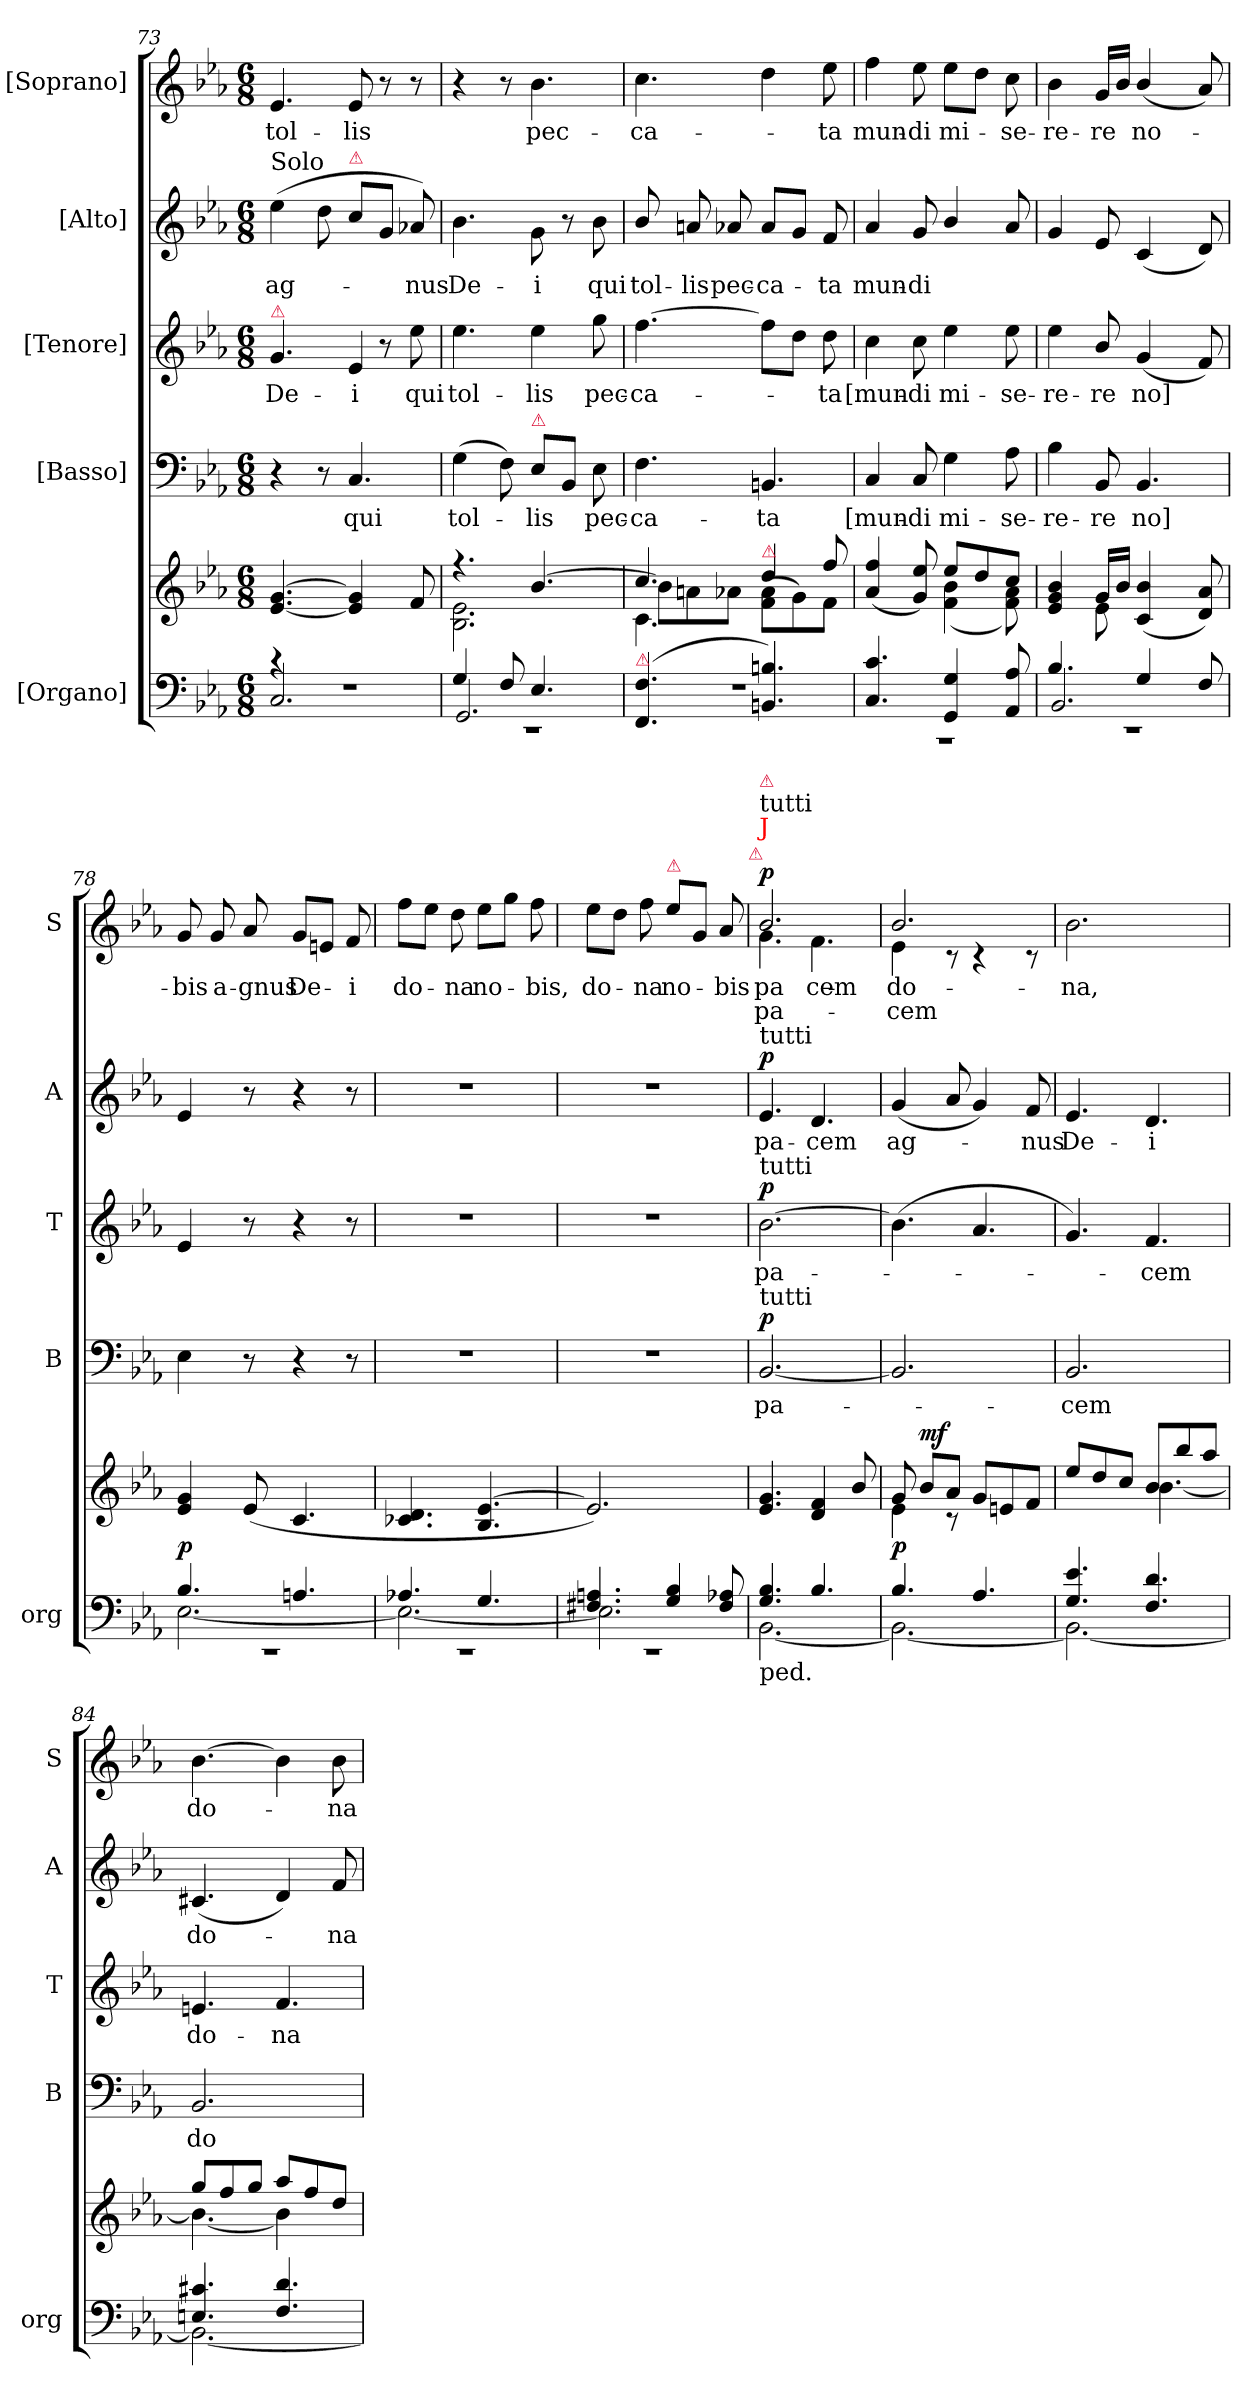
**kern	**kern	**dynam	**kern	**text	**dynam	**kern	**text	**dynam	**kern	**text	**dynam	**kern	**text	**text	**dynam
*part5	*part5	*part5	*part4	*part4	*part4	*part3	*part3	*part3	*part2	*part2	*part2	*part1	*part1	*part1	*part1
*staff6	*staff5	*staff5/6	*staff4	*staff4	*staff4	*staff3	*staff3	*staff3	*staff2	*staff2	*staff2	*staff1	*staff1	*staff1	*staff1
*I"[Organo]	*	*	*I"[Basso]	*	*	*I"[Tenore]	*	*	*I"[Alto]	*	*	*I"[Soprano]	*	*	*
*I'org	*	*	*I'B	*	*	*I'T	*	*	*I'A	*	*	*I'S	*	*	*
*clefF4	*clefG2	*	*clefF4	*	*	*clefG2	*	*	*clefG2	*	*	*clefG2	*	*	*
*	*	*	*	*	*	*ITrd7c12	*	*	*	*	*	*	*	*	*
*k[b-e-a-]	*k[b-e-a-]	*	*k[b-e-a-]	*	*	*k[b-e-a-]	*	*	*k[b-e-a-]	*	*	*k[b-e-a-]	*	*	*
*M6/8	*M6/8	*	*M6/8	*	*	*M6/8	*	*	*M6/8	*	*	*M6/8	*	*	*
=73	=73	=73	=73	=73	=73	=73	=73	=73	=73	=73	=73	=73	=73	=73	=73
*^	*	*	*	*	*	*	*	*	*	*	*	*	*	*	*
*	*^	*	*	*	*	*	*	*	*	*	*	*	*	*	*	*
!	!	!	!	!	!	!	!	!	!	!	!LO:TX:a:t=Solo	!	!	!	!	!	!
!	!	!	!	!	!	!	!	!LO:TX:a:color=crimson:t=⚠	!	!	!	!	!	!	!	!	!
2.C/	4rc	2.rF	[4.e-/ [4.g/	.	4r	.	.	4.G/	De-	.	(4ee-\	ag-	.	4.e-/	-tol-	.	.
.	2ryy	.	.	.	8r	.	.	.	.	.	8dd\	.	.	.	.	.	.
!	!	!	!	!	!	!	!	!	!	!	!LO:TX:a:color=crimson:t=⚠	!	!	!	!	!	!
!	!	!	!	!	!	!	!	!LO:N:vis=4	!	!	!	!	!	!	!	!	!
.	.	.	4e-]/ 4g]/	.	4.C/	qui	.	8E-/	-i	.	8cc\L	.	.	8e-/	-lis	.	.
.	.	.	.	.	.	.	.	8r	.	.	8g/J	.	.	8r	.	.	.
.	.	.	8f/	.	.	.	.	8e-\	qui	.	8a-X/)	-nus	.	8r	.	.	.
=74	=74	=74	=74	=74	=74	=74	=74	=74	=74	=74	=74	=74	=74	=74	=74	=74	=74
*	*	*	*^	*	*	*	*	*	*	*	*	*	*	*	*	*	*
4G/	2.GG/	2.rEE	4.r	2.B-\ 2.e-\	.	(4G\	tol-	.	4.e-\	tol-	.	4.b-\	De-	.	4r	.	.	.
8F/	.	.	.	.	.	8F\)	.	.	.	.	.	.	.	.	8r	.	.	.
!	!	!	!	!	!	!LO:TX:a:color=crimson:t=⚠	!	!	!	!	!	!	!	!	!	!	!	!
4.E-/	.	.	[4.b-/	.	.	8E-\L	-lis	.	4e-\	-lis	.	8g\	-i	.	4.b-\	pec-	.	.
.	.	.	.	.	.	8BB-/J	.	.	.	.	.	8r	.	.	.	.	.	.
.	.	.	.	.	.	8E-\	pec-	.	8g\	pec-	.	8b-\	qui	.	.	.	.	.
*	*v	*v	*	*	*	*	*	*	*	*	*	*	*	*	*	*	*	*
=75	=75	=75	=75	=75	=75	=75	=75	=75	=75	=75	=75	=75	=75	=75	=75	=75	=75
*	*	*	*^	*	*	*	*	*	*	*	*	*	*	*	*	*	*
!LO:TX:a:color=crimson:t=⚠	!	!	!	!	!	!	!	!	!	!	!	!	!	!	!	!	!	!
(<4.FF/ 4.F/	2.rF	4.cc/	4.c	8b-\L]	.	4.F\	-ca-	.	[4.f\	-ca-	.	8b-/	tol-	.	4.cc\	-ca-	.	.
.	.	.	.	8an\	.	.	.	.	.	.	.	8an/	-lis	.	.	.	.	.
.	.	.	.	8a-X\J	.	.	.	.	.	.	.	8a-X/	pec-	.	.	.	.	.
!	!	!LO:TX:a:color=crimson:t=⚠	!	!	!	!	!	!	!	!	!	!	!	!	!	!	!	!
4.BBn/ 4.Bn/)	.	4dd/	4.ryy	(>8f\ 8a-\L	.	4.BBn/	-ta	.	8f\L]	.	.	8a-/L	-ca-	.	4dd\	.	.	.
.	.	.	.	8g\)	.	.	.	.	8d\J	.	.	8g/J	.	.	.	.	.	.
.	.	8ff/	.	8f\J	.	.	.	.	8d\	-ta	.	8f/	-ta	.	8ee-\	-ta	.	.
*	*	*	*v	*v	*	*	*	*	*	*	*	*	*	*	*	*	*	*
=76	=76	=76	=76	=76	=76	=76	=76	=76	=76	=76	=76	=76	=76	=76	=76	=76	=76
4.C/ 4.c/	2.r	(4a-/ 4ff/	4.ryy	.	4C/	[mun-	.	4c\	[mun-	.	4a-/	mun-	.	4ff\	mun-	.	.
.	.	8g/ 8ee-/)	.	.	8C/	-di	.	8c\	-di	.	8g/	-di	.	8ee-\	-di	.	.
4GG/ 4G/	.	8ee-/L	(4f\ 4b-\	.	4G\	mi-	.	4e-\	mi-	.	4b-/	.	.	8ee-\L	mi-	.	.
.	.	8dd/	.	.	.	.	.	.	.	.	.	.	.	8dd\J	.	.	.
8AA-/ 8A-/	.	8cc/J	8f\ 8a-\)	.	8A-\	-se-	.	8e-\	-se-	.	8a-/	.	.	8cc\	-se-	.	.
=77	=77	=77	=77	=77	=77	=77	=77	=77	=77	=77	=77	=77	=77	=77	=77	=77	=77
*	*^	*	*	*	*	*	*	*	*	*	*	*	*	*	*	*	*
4.B-/	2.BB-/	2.rEE	4e-/ 4g/ 4b-/	4ryy	.	4B-\	-re-	.	4e-\	-re-	.	4g/	.	.	4b-\	-re-	.	.
.	.	.	16g/LL	8e-\	.	8BB-/	-re	.	8B-/	-re	.	8e-/	.	.	16g/LL	-re	.	.
.	.	.	16b-/JJ	.	.	.	.	.	.	.	.	.	.	.	16b-/JJ	.	.	.
4G/	.	.	(4c/ 4b-/	8ryy	.	4.BB-/	no]	.	(4G/	no]	.	(4c/	.	.	(4b-/	no-	.	.
.	.	.	.	4ryy	.	.	.	.	.	.	.	.	.	.	.	.	.	.
8F/	.	.	8d/ 8a-/)	.	.	.	.	.	8F/)	.	.	8d/)	.	.	8a-/)	.	.	.
*	*	*	*v	*v	*	*	*	*	*	*	*	*	*	*	*	*	*	*
=78	=78	=78	=78	=78	=78	=78	=78	=78	=78	=78	=78	=78	=78	=78	=78	=78	=78
4.B-/	[2.E-\	2.rEE	4e-/ 4g/	p	4E-\	.	.	4E-/	.	.	4e-/	.	.	8g/	-bis	.	.
.	.	.	.	.	.	.	.	.	.	.	.	.	.	8g/	a-	.	.
.	.	.	(>8e-/	.	8r	.	.	8r	.	.	8r	.	.	8a-/	-gnus	.	.
4.An/	.	.	4.c/	.	4r	.	.	4r	.	.	4r	.	.	8g/L	De-	.	.
.	.	.	.	.	.	.	.	.	.	.	.	.	.	8en/J	.	.	.
.	.	.	.	.	8r	.	.	8r	.	.	8r	.	.	8f/	-i	.	.
=79	=79	=79	=79	=79	=79	=79	=79	=79	=79	=79	=79	=79	=79	=79	=79	=79	=79
4.A-X/	2.E-\_	2.rEE	4.c-X/ 4.d/	.	2.r	.	.	2.r	.	.	2.r	.	.	8ff\L	do-	.	.
.	.	.	.	.	.	.	.	.	.	.	.	.	.	8ee-\J	.	.	.
.	.	.	.	.	.	.	.	.	.	.	.	.	.	8dd\	-na	.	.
4.G/	.	.	4.B-/ [4.e-/	.	.	.	.	.	.	.	.	.	.	8ee-\L	no-	.	.
.	.	.	.	.	.	.	.	.	.	.	.	.	.	8gg\J	.	.	.
.	.	.	.	.	.	.	.	.	.	.	.	.	.	8ff\	-bis,	.	.
=80	=80	=80	=80	=80	=80	=80	=80	=80	=80	=80	=80	=80	=80	=80	=80	=80	=80
4.F#X/ 4.An/	2.E-\]	2.rEE	2.e-/])	.	2.r	.	.	2.r	.	.	2.r	.	.	8ee-\L	do-	.	.
.	.	.	.	.	.	.	.	.	.	.	.	.	.	8dd\J	.	.	.
.	.	.	.	.	.	.	.	.	.	.	.	.	.	8ff\	-na	.	.
!	!	!	!	!	!	!	!	!	!	!	!	!	!	!LO:TX:a:color=crimson:t=⚠	!	!	!
4G/ 4B-/	.	.	.	.	.	.	.	.	.	.	.	.	.	8ee-\L	no-	.	.
.	.	.	.	.	.	.	.	.	.	.	.	.	.	8g/J	.	.	.
8F#/ 8A-X/	.	.	.	.	.	.	.	.	.	.	.	.	.	8a-/	-bis	.	.
*v	*v	*v	*	*	*	*	*	*	*	*	*	*	*	*	*	*	*
!	!	!	!	!	!	!	!	!	!	!	!	!LO:TX:a:color=crimson:t=⚠	!	!	!
=81	=81	=81	=81	=81	=81	=81	=81	=81	=81	=81	=81	=81	=81	=81	=81
*^	*	*	*	*	*	*	*	*	*	*	*	*^	*	*	*
!	!	!	!	!	!	!	!	!	!	!	!	!	!LO:TX:a:color=red:t=J	!	!	!	!
!	!	!	!	!	!	!	!	!	!	!	!	!	!LO:TX:a:t=tutti	!	!	!	!
!	!	!	!	!	!	!	!	!	!	!	!	!	!LO:TX:a:color=crimson:t=⚠	!	!	!	!
!	!	!	!	!	!	!	!	!	!	!LO:TX:a:t=tutti	!	!	!	!	!	!	!
!	!	!	!	!	!	!	!LO:TX:a:t=tutti	!	!	!	!	!	!	!	!	!	!
!	!	!	!	!LO:TX:a:t=tutti	!	!	!	!	!	!	!	!	!	!	!	!	!
!LO:TX:b:t=ped.	!	!	!	!	!	!	!	!	!	!	!	!	!	!	!	!	!
!	!	!	!	!	!	!LO:DY:a	!	!	!LO:DY:a	!	!	!LO:DY:a	!	!	!	!	!LO:DY:a
4.G/ 4.B-/	[2.BB-\	4.e-/ 4.g/	.	[2.BB-/	pa-	p	[2.B-\	pa-	p	4.e-/	pa-	p	2.b-/	4.g\	pa-	pa-	p
4.B-/	.	4d/ 4f/	.	.	.	.	.	.	.	4.d/	-cem	.	.	4.f\	-cem	.	.
.	.	8b-/	.	.	.	.	.	.	.	.	.	.	.	.	.	.	.
=82	=82	=82	=82	=82	=82	=82	=82	=82	=82	=82	=82	=82	=82	=82	=82	=82	=82
*	*	*^	*	*	*	*	*	*	*	*	*	*	*	*	*	*	*
4.B-/	2.BB-\_	8g/	4e-\	p	2.BB-/]	.	.	(4.B-\]	.	.	(4g/	ag-	.	2.b-/	4e-\	do-	-cem	.
!	!	!	!	!LO:DY:a	!	!	!	!	!	!	!	!	!	!	!	!	!	!
.	.	8b-/L	.	mf	.	.	.	.	.	.	.	.	.	.	.	.	.	.
.	.	8a-/J	8r	.	.	.	.	.	.	.	8a-/	.	.	.	8r	.	.	.
4.A-/	.	8g/L	8ryy	.	.	.	.	4.A-/	.	.	4g/)	.	.	.	4r	.	.	.
.	.	8en/	4ryy	.	.	.	.	.	.	.	.	.	.	.	.	.	.	.
.	.	8f/J	.	.	.	.	.	.	.	.	8f/	-nus	.	.	8r	.	.	.
*	*	*	*	*	*	*	*	*	*	*	*	*	*	*v	*v	*	*	*
=83	=83	=83	=83	=83	=83	=83	=83	=83	=83	=83	=83	=83	=83	=83	=83	=83	=83
4.G/ 4.e-/	2.BB-\_	8ee-/L	4.ryy	.	2.BB-/	-cem	.	4.G/)	.	.	4.e-/	De-	.	2.b-\	-na,	.	.
.	.	8dd/	.	.	.	.	.	.	.	.	.	.	.	.	.	.	.
.	.	8cc/J	.	.	.	.	.	.	.	.	.	.	.	.	.	.	.
4.F/ 4.d/	.	8b-/L	[4.b-	.	.	.	.	4.F/	-cem	.	4.d/	-i	.	.	.	.	.
.	.	8bb-/	.	.	.	.	.	.	.	.	.	.	.	.	.	.	.
.	.	8aa-\J	.	.	.	.	.	.	.	.	.	.	.	.	.	.	.
=84	=84	=84	=84	=84	=84	=84	=84	=84	=84	=84	=84	=84	=84	=84	=84	=84	=84
4.En/ 4.c#X/	2.BB-\_	8gg/L	4.b-_	.	2.BB-/	do-	.	4.En/	do-	.	(4.c#X/	do-	.	[4.b-\	do-	.	.
.	.	8ff/	.	.	.	.	.	.	.	.	.	.	.	.	.	.	.
.	.	8gg/J	.	.	.	.	.	.	.	.	.	.	.	.	.	.	.
4.F/ 4.d/	.	8aa-/L	4b-]	.	.	.	.	4.F/	-na	.	4d/)	.	.	4b-\]	.	.	.
.	.	8ff/	.	.	.	.	.	.	.	.	.	.	.	.	.	.	.
.	.	8dd/J	8ryy	.	.	.	.	.	.	.	8f/	-na	.	8b-\	-na	.	.
*v	*v	*	*	*	*	*	*	*	*	*	*	*	*	*	*	*	*
*	*v	*v	*	*	*	*	*	*	*	*	*	*	*	*	*	*
=	=	=	=	=	=	=	=	=	=	=	=	=	=	=	=
*-	*-	*-	*-	*-	*-	*-	*-	*-	*-	*-	*-	*-	*-	*-	*-
